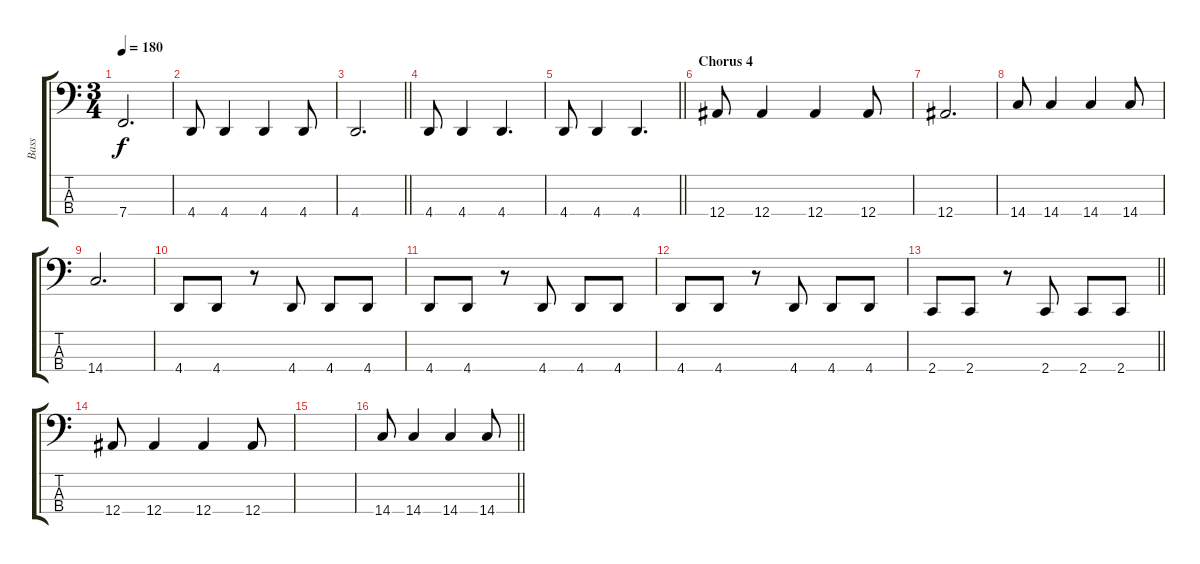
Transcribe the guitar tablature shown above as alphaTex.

\track ("Bass" "Bass") {instrument electricbassfinger}
\staff {score tabs}
\tuning (Eb2 Bb1 F1 Bb0) {hide}
\ts (3 4)
\tempo 180
\clef f4
\ks c
7.4.2{d dy f} |
4.4.8 4.4.4 4.4.4 4.4.8 |
\barLineRight lightlight
4.4.2{d} |
4.4.8 4.4.4 4.4.4{d} |
\barLineRight lightlight
4.4.8 4.4.4 4.4.4{d} |
\section ("" "Chorus 4")
12.4.8 12.4.4 12.4.4 12.4.8 |
12.4.2{d} |
14.4.8 14.4.4 14.4.4 14.4.8 |
14.4.2{d} |
4.4.8 4.4.8 r.8 4.4.8 4.4.8 4.4.8 |
4.4.8 4.4.8 r.8 4.4.8 4.4.8 4.4.8 |
4.4.8 4.4.8 r.8 4.4.8 4.4.8 4.4.8 |
\barLineRight lightlight
2.4.8 2.4.8 r.8 2.4.8 2.4.8 2.4.8 |
12.4.8 12.4.4 12.4.4 12.4.8 |
|
\barLineRight lightlight
14.4.8 14.4.4 14.4.4 14.4.8
